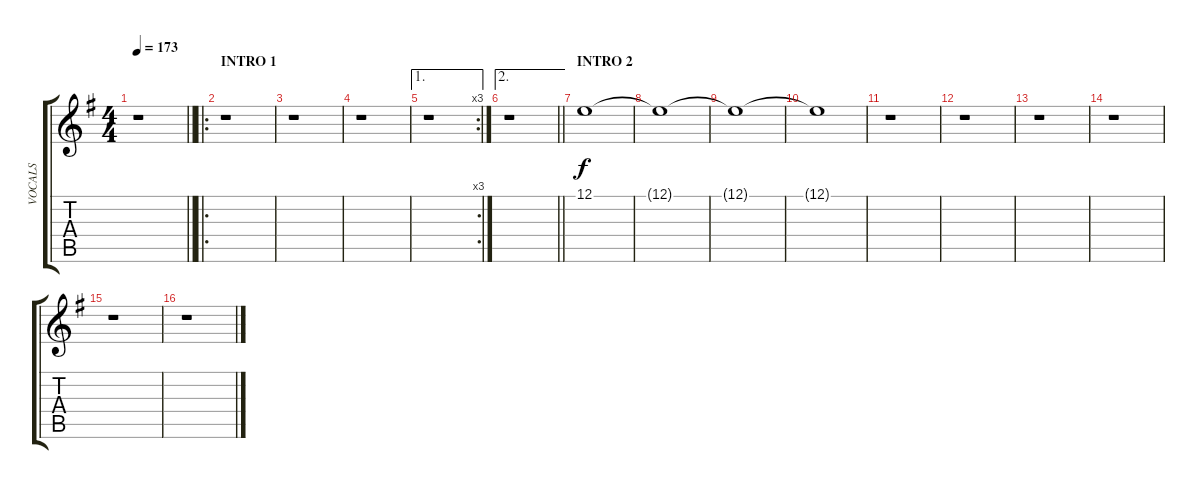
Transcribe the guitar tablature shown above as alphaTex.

\track ("VOCALS" "VOCALS") {instrument oboe}
\staff {score tabs}
\tuning (E4 B3 G3 D3 A2 E2) {hide}
\ts (4 4)
\tempo 173
\clef g2
\barLineRight lightlight
\ks g
r.1{dy f instrument oboe} |
\ro
\section ("" "INTRO 1")
r.1 |
r.1 |
r.1 |
\ae 1
\rc 3
r.1 |
\ae 2
\barLineRight lightlight
r.1 |
\section ("" "INTRO 2")
12.1.1 |
12.1{t}.1 |
12.1{t}.1 |
12.1{t}.1 |
r.1 |
r.1 |
r.1 |
r.1 |
r.1 |
r.1
